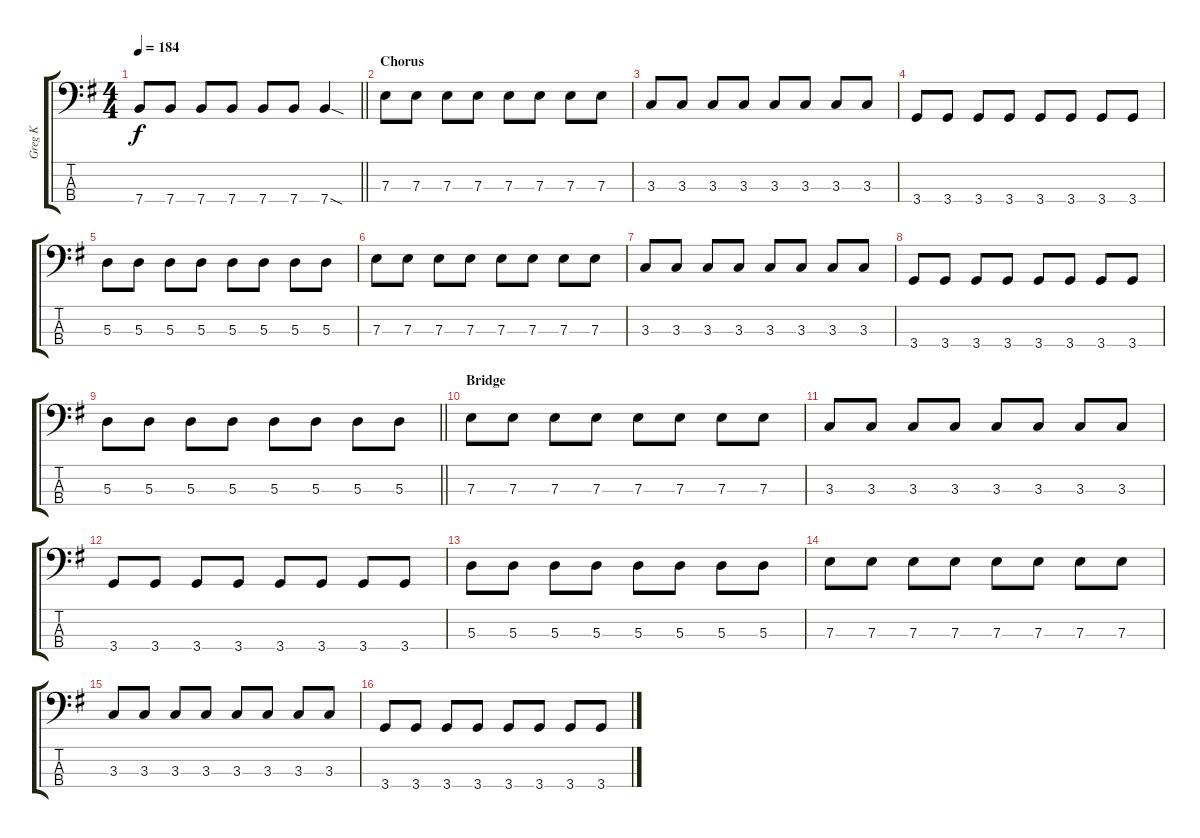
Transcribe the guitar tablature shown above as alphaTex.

\track ("Greg K" "Greg K") {instrument electricbasspick}
\staff {score tabs}
\tuning (G2 D2 A1 E1) {hide}
\ts (4 4)
\tempo 184
\clef f4
\barLineRight lightlight
\ks eminor
7.4.8{dy f} 7.4.8 7.4.8 7.4.8 7.4.8 7.4.8 7.4{sod}.4 |
\section ("" "Chorus")
7.3.8 7.3.8 7.3.8 7.3.8 7.3.8 7.3.8 7.3.8 7.3.8 |
3.3.8 3.3.8 3.3.8 3.3.8 3.3.8 3.3.8 3.3.8 3.3.8 |
3.4.8 3.4.8 3.4.8 3.4.8 3.4.8 3.4.8 3.4.8 3.4.8 |
5.3.8 5.3.8 5.3.8 5.3.8 5.3.8 5.3.8 5.3.8 5.3.8 |
7.3.8 7.3.8 7.3.8 7.3.8 7.3.8 7.3.8 7.3.8 7.3.8 |
3.3.8 3.3.8 3.3.8 3.3.8 3.3.8 3.3.8 3.3.8 3.3.8 |
3.4.8 3.4.8 3.4.8 3.4.8 3.4.8 3.4.8 3.4.8 3.4.8 |
\barLineRight lightlight
5.3.8 5.3.8 5.3.8 5.3.8 5.3.8 5.3.8 5.3.8 5.3.8 |
\section ("" "Bridge")
7.3.8 7.3.8 7.3.8 7.3.8 7.3.8 7.3.8 7.3.8 7.3.8 |
3.3.8 3.3.8 3.3.8 3.3.8 3.3.8 3.3.8 3.3.8 3.3.8 |
3.4.8 3.4.8 3.4.8 3.4.8 3.4.8 3.4.8 3.4.8 3.4.8 |
5.3.8 5.3.8 5.3.8 5.3.8 5.3.8 5.3.8 5.3.8 5.3.8 |
7.3.8 7.3.8 7.3.8 7.3.8 7.3.8 7.3.8 7.3.8 7.3.8 |
3.3.8 3.3.8 3.3.8 3.3.8 3.3.8 3.3.8 3.3.8 3.3.8 |
3.4.8 3.4.8 3.4.8 3.4.8 3.4.8 3.4.8 3.4.8 3.4.8
